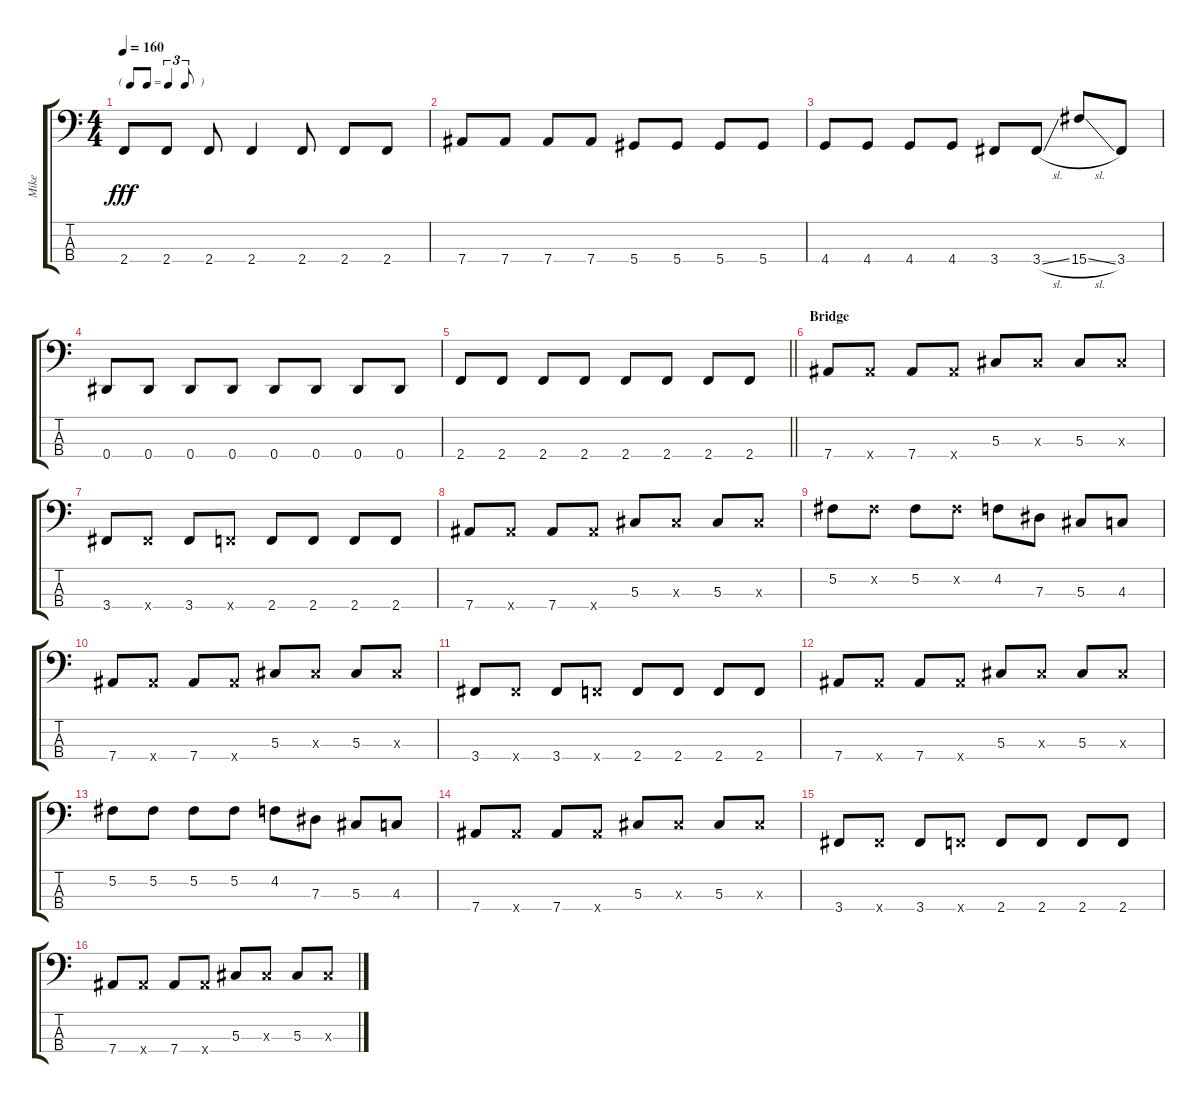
\track ("Mike " "Mike ") {instrument electricbasspick}
\staff {score tabs}
\tuning (Gb2 Db2 Ab1 Eb1) {hide}
\ts (4 4)
\tf triplet8th
\tempo 160
\clef f4
\ks c
2.4.8{dy fff} 2.4.8 2.4.8 2.4.4 2.4.8 2.4.8 2.4.8 |
7.4.8 7.4.8 7.4.8 7.4.8 5.4.8 5.4.8 5.4.8 5.4.8 |
4.4.8 4.4.8 4.4.8 4.4.8 3.4.8 3.4{sl}.8 15.4{sl}.8 3.4.8 |
0.4.8 0.4.8 0.4.8 0.4.8 0.4.8 0.4.8 0.4.8 0.4.8 |
\barLineRight lightlight
2.4.8 2.4.8 2.4.8 2.4.8 2.4.8 2.4.8 2.4.8 2.4.8 |
\section ("" "Bridge")
7.4.8 7.4{x}.8 7.4.8 7.4{x}.8 5.3.8 5.3{x}.8 5.3.8 5.3{x}.8 |
3.4.8 3.4{x}.8 3.4.8 2.4{x}.8 2.4.8 2.4.8 2.4.8 2.4.8 |
7.4.8 7.4{x}.8 7.4.8 7.4{x}.8 5.3.8 5.3{x}.8 5.3.8 5.3{x}.8 |
5.2.8 5.2{x}.8 5.2.8 5.2{x}.8 4.2.8 7.3.8 5.3.8 4.3.8 |
7.4.8 7.4{x}.8 7.4.8 7.4{x}.8 5.3.8 5.3{x}.8 5.3.8 5.3{x}.8 |
3.4.8 3.4{x}.8 3.4.8 2.4{x}.8 2.4.8 2.4.8 2.4.8 2.4.8 |
7.4.8 7.4{x}.8 7.4.8 7.4{x}.8 5.3.8 5.3{x}.8 5.3.8 5.3{x}.8 |
5.2.8 5.2.8 5.2.8 5.2.8 4.2.8 7.3.8 5.3.8 4.3.8 |
7.4.8 7.4{x}.8 7.4.8 7.4{x}.8 5.3.8 5.3{x}.8 5.3.8 5.3{x}.8 |
3.4.8 3.4{x}.8 3.4.8 2.4{x}.8 2.4.8 2.4.8 2.4.8 2.4.8 |
7.4.8 7.4{x}.8 7.4.8 7.4{x}.8 5.3.8 5.3{x}.8 5.3.8 5.3{x}.8
